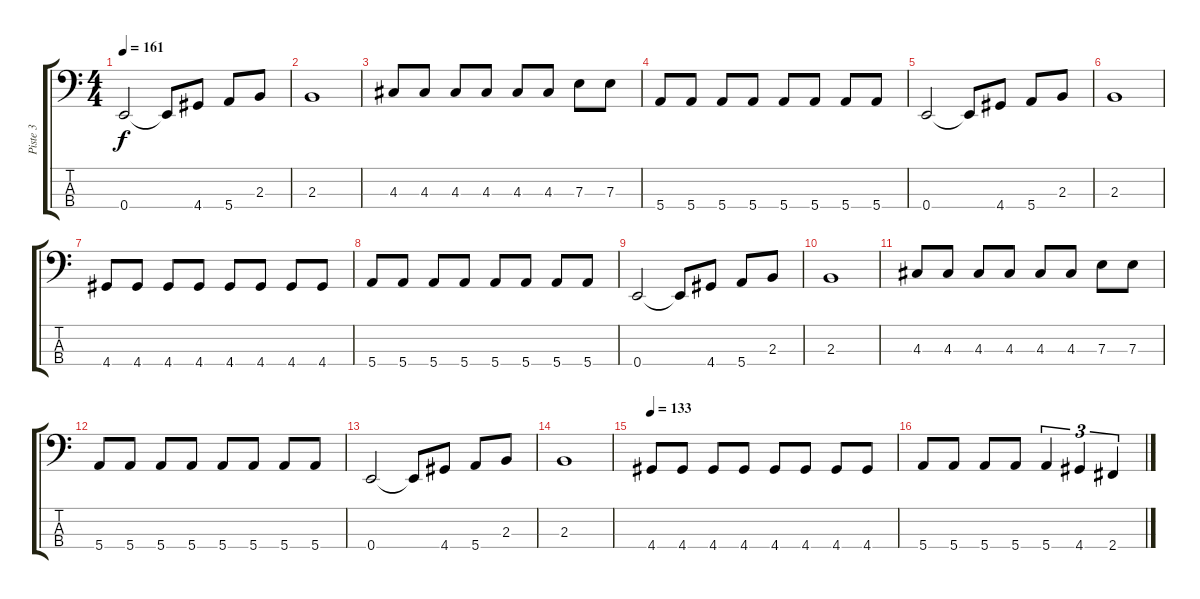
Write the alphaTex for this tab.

\track ("Piste 3" "Piste 3") {instrument electricbassfinger}
\staff {score tabs}
\tuning (G2 D2 A1 E1) {hide}
\ts (4 4)
\tempo 161
\clef f4
\ks c
0.4.2{dy f} 0.4{t}.8 4.4.8 5.4.8 2.3.8 |
2.3.1 |
4.3.8 4.3.8 4.3.8 4.3.8 4.3.8 4.3.8 7.3.8 7.3.8 |
5.4.8 5.4.8 5.4.8 5.4.8 5.4.8 5.4.8 5.4.8 5.4.8 |
0.4.2 0.4{t}.8 4.4.8 5.4.8 2.3.8 |
2.3.1 |
4.4.8 4.4.8 4.4.8 4.4.8 4.4.8 4.4.8 4.4.8 4.4.8 |
5.4.8 5.4.8 5.4.8 5.4.8 5.4.8 5.4.8 5.4.8 5.4.8 |
0.4.2 0.4{t}.8 4.4.8 5.4.8 2.3.8 |
2.3.1 |
4.3.8 4.3.8 4.3.8 4.3.8 4.3.8 4.3.8 7.3.8 7.3.8 |
5.4.8 5.4.8 5.4.8 5.4.8 5.4.8 5.4.8 5.4.8 5.4.8 |
0.4.2 0.4{t}.8 4.4.8 5.4.8 2.3.8 |
2.3.1 |
\tempo 133
4.4.8 4.4.8 4.4.8 4.4.8 4.4.8 4.4.8 4.4.8 4.4.8 |
5.4.8 5.4.8 5.4.8 5.4.8 5.4.4{tu (3 2)} 4.4.4{tu (3 2)} 2.4.4{tu (3 2)}
